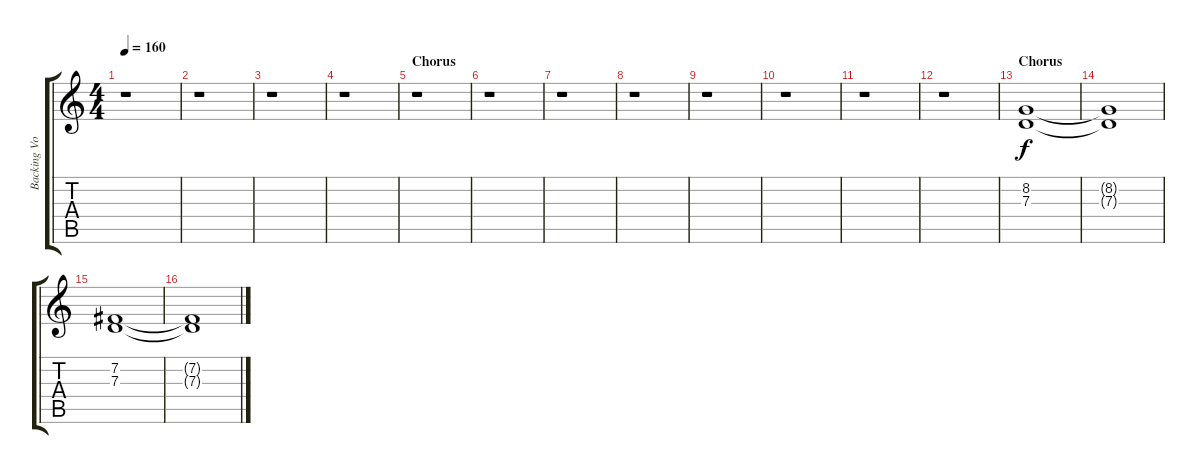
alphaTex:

\track ("Backing Vocals" "Backing Vo") {instrument choiraahs}
\staff {score tabs}
\tuning (E4 B3 G3 D3 A2 E2) {hide}
\ts (4 4)
\tempo 160
\clef g2
\ks c
r.1{dy mf} |
r.1 |
r.1 |
r.1 |
\section ("" "Chorus")
r.1 |
r.1 |
r.1 |
r.1 |
r.1 |
r.1 |
r.1 |
r.1 |
\section ("" "Chorus")
(8.2 7.3).1{dy f volume 10} |
(8.2{t} 7.3{t}).1 |
(7.2 7.3).1 |
(7.2{t} 7.3{t}).1
